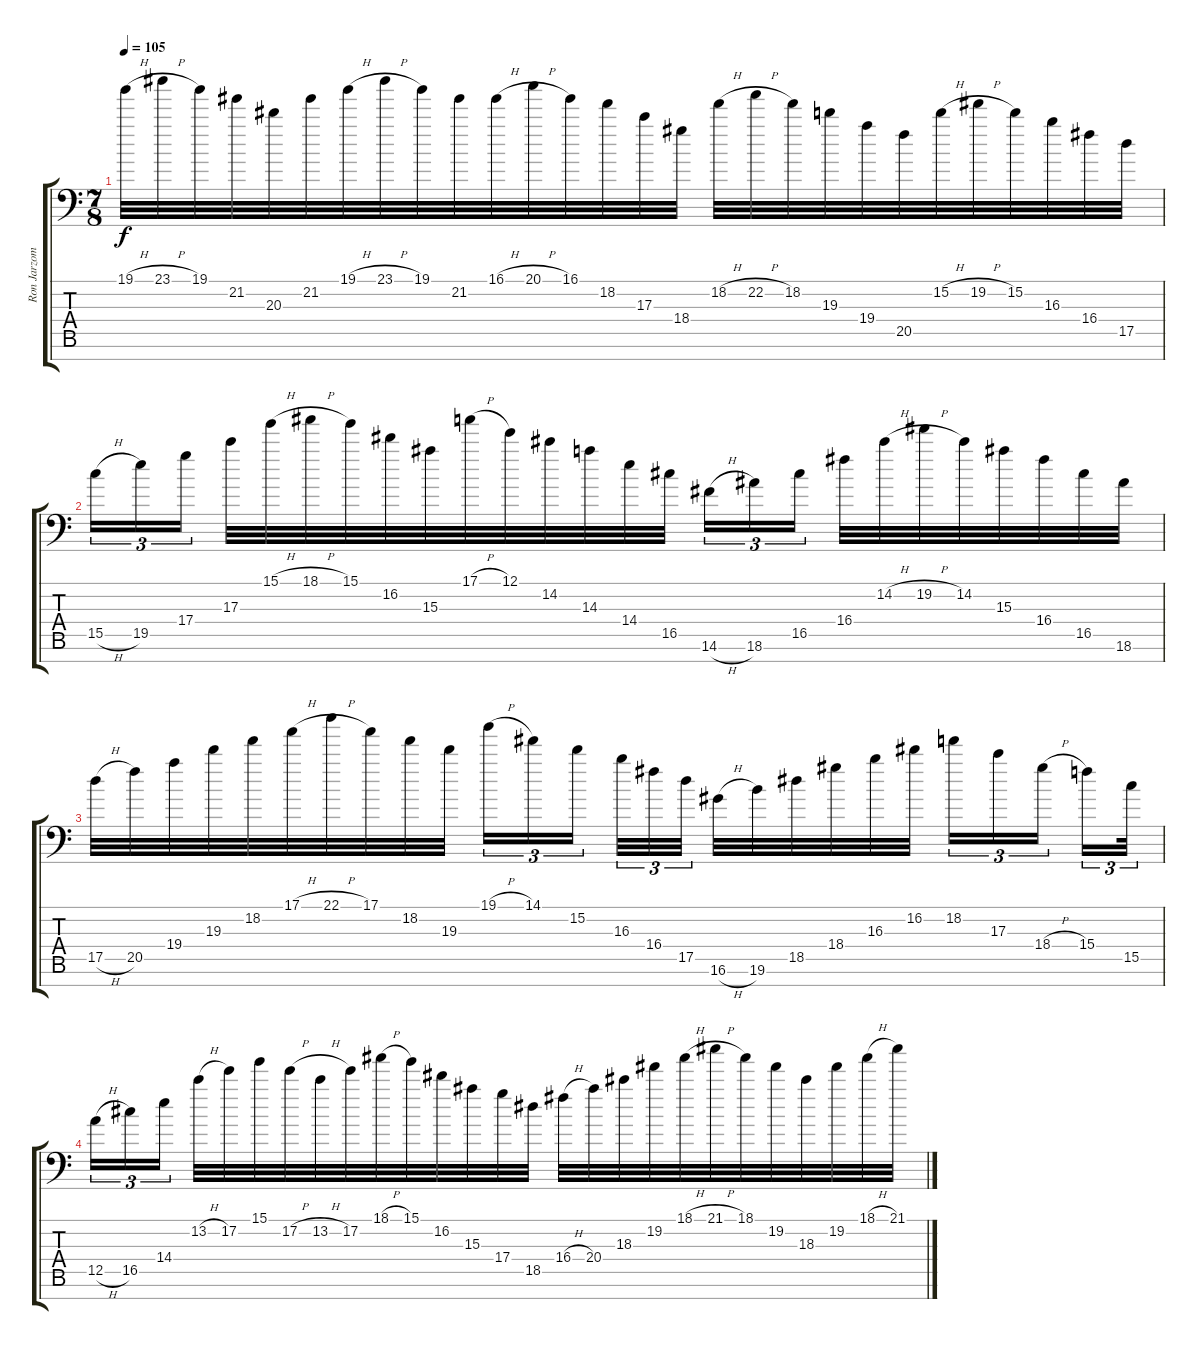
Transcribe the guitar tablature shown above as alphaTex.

\track ("Ron Jarzombek - Lead 1" "Ron Jarzom") {instrument electricguitarjazz}
\staff {score tabs}
\tuning (E4 B3 G3 D3 A2 E2 A1) {hide}
\ts (7 8)
\tempo 105
\clef f4
\ks c
19.1{h}.32{dy f} 23.1{h}.32 19.1.32 21.2.32 20.3.32 21.2.32 19.1{h}.32 23.1{h}.32 19.1.32 21.2.32 16.1{h}.32 20.1{h}.32 16.1.32 18.2.32 17.3.32 18.4.32 18.2{h}.32 22.2{h}.32 18.2.32 19.3.32 19.4.32 20.5.32 15.2{h}.32 19.2{h}.32 15.2.32 16.3.32 16.4.32 17.5.32 |
15.5{h}.16{tu (3 2)} 19.5.16{tu (3 2)} 17.4.16{tu (3 2)} 17.3.32 15.1{h}.32 18.1{h}.32 15.1.32 16.2.32 15.3.32 17.1{h}.32 12.1.32 14.2.32 14.3.32 14.4.32 16.5.32 14.6{h}.16{tu (3 2)} 18.6.16{tu (3 2)} 16.5.16{tu (3 2)} 16.4.32 14.2{h}.32 19.2{h}.32 14.2.32 15.3.32 16.4.32 16.5.32 18.6.32 |
17.5{h}.32 20.5.32 19.4.32 19.3.32 18.2.32 17.1{h}.32 22.1{h}.32 17.1.32 18.2.32 19.3.32{beam splitsecondary} 19.1{h}.16{tu (3 2)} 14.1.16{tu (3 2)} 15.2.16{tu (3 2) beam splitsecondary} 16.3.32{tu (3 2)} 16.4.32{tu (3 2)} 17.5.32{tu (3 2)} 16.6{h}.32 19.6.32 18.5.32 18.4.32 16.3.32 16.2.32{beam splitsecondary} 18.2.16{tu (3 2)} 17.3.16{tu (3 2)} 18.4{h}.16{tu (3 2) beam splitsecondary} 15.4.16{tu (3 2)} 15.5.32{tu (3 2)} |
12.5{h}.16{tu (3 2)} 16.5.16{tu (3 2)} 14.4.16{tu (3 2)} 13.2{h}.32 17.2.32 15.1.32 17.2{h}.32 13.2{h}.32 17.2.32 18.1{h}.32 15.1.32 16.2.32 15.3.32 17.4.32 18.5.32 16.4{h}.32 20.4.32 18.3.32 19.2.32 18.1{h}.32 21.1{h}.32 18.1.32 19.2.32 18.3.32 19.2.32 18.1{h}.32 21.1.32
